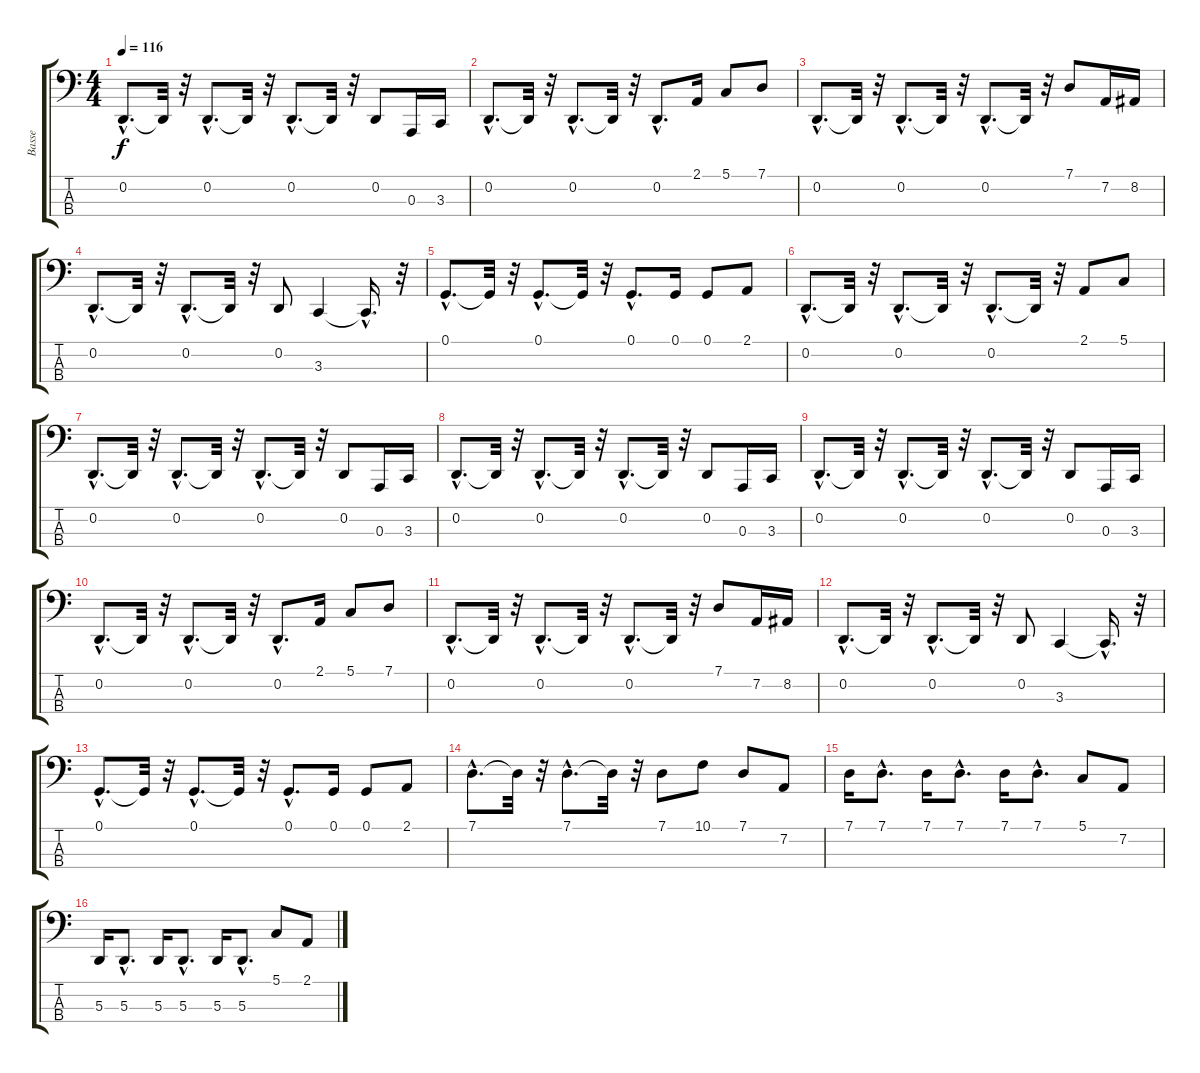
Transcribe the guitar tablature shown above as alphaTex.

\track ("Basse" "Basse") {instrument electricbassfinger}
\staff {score tabs}
\tuning (G1 D1 A0 E0) {hide}
\ts (4 4)
\tempo 116
\clef f4
\ks c
0.2{hac}.8{d dy f} 0.2{t}.32 r.32 0.2{hac}.8{d} 0.2{t}.32 r.32 0.2{hac}.8{d} 0.2{t}.32 r.32 0.2.8 0.3.16 3.3.16 |
0.2{hac}.8{d} 0.2{t}.32 r.32 0.2{hac}.8{d} 0.2{t}.32 r.32 0.2{hac}.8{d} 2.1.16 5.1.8 7.1.8 |
0.2{hac}.8{d} 0.2{t}.32 r.32 0.2{hac}.8{d} 0.2{t}.32 r.32 0.2{hac}.8{d} 0.2{t}.32 r.32 7.1.8 7.2.16 8.2.16 |
0.2{hac}.8{d} 0.2{t}.32 r.32 0.2{hac}.8{d} 0.2{t}.32 r.32 0.2.8 3.3.4 3.3{hac t}.16{d} r.32 |
0.1{hac}.8{d} 0.1{t}.32 r.32 0.1{hac}.8{d} 0.1{t}.32 r.32 0.1{hac}.8{d} 0.1.16 0.1.8 2.1.8 |
0.2{hac}.8{d} 0.2{t}.32 r.32 0.2{hac}.8{d} 0.2{t}.32 r.32 0.2{hac}.8{d} 0.2{t}.32 r.32 2.1.8 5.1.8 |
0.2{hac}.8{d} 0.2{t}.32 r.32 0.2{hac}.8{d} 0.2{t}.32 r.32 0.2{hac}.8{d} 0.2{t}.32 r.32 0.2.8 0.3.16 3.3.16 |
0.2{hac}.8{d} 0.2{t}.32 r.32 0.2{hac}.8{d} 0.2{t}.32 r.32 0.2{hac}.8{d} 0.2{t}.32 r.32 0.2.8 0.3.16 3.3.16 |
0.2{hac}.8{d} 0.2{t}.32 r.32 0.2{hac}.8{d} 0.2{t}.32 r.32 0.2{hac}.8{d} 0.2{t}.32 r.32 0.2.8 0.3.16 3.3.16 |
0.2{hac}.8{d} 0.2{t}.32 r.32 0.2{hac}.8{d} 0.2{t}.32 r.32 0.2{hac}.8{d} 2.1.16 5.1.8 7.1.8 |
0.2{hac}.8{d} 0.2{t}.32 r.32 0.2{hac}.8{d} 0.2{t}.32 r.32 0.2{hac}.8{d} 0.2{t}.32 r.32 7.1.8 7.2.16 8.2.16 |
0.2{hac}.8{d} 0.2{t}.32 r.32 0.2{hac}.8{d} 0.2{t}.32 r.32 0.2.8 3.3.4 3.3{hac t}.16{d} r.32 |
0.1{hac}.8{d} 0.1{t}.32 r.32 0.1{hac}.8{d} 0.1{t}.32 r.32 0.1{hac}.8{d} 0.1.16 0.1.8 2.1.8 |
7.1{hac}.8{d} 7.1{t}.32 r.32 7.1{hac}.8{d} 7.1{t}.32 r.32 7.1.8 10.1.8 7.1.8 7.2.8 |
7.1.16 7.1{hac}.8{d} 7.1.16 7.1{hac}.8{d} 7.1.16 7.1{hac}.8{d} 5.1.8 7.2.8 |
5.3.16 5.3{hac}.8{d} 5.3.16 5.3{hac}.8{d} 5.3.16 5.3{hac}.8{d} 5.1.8 2.1.8
